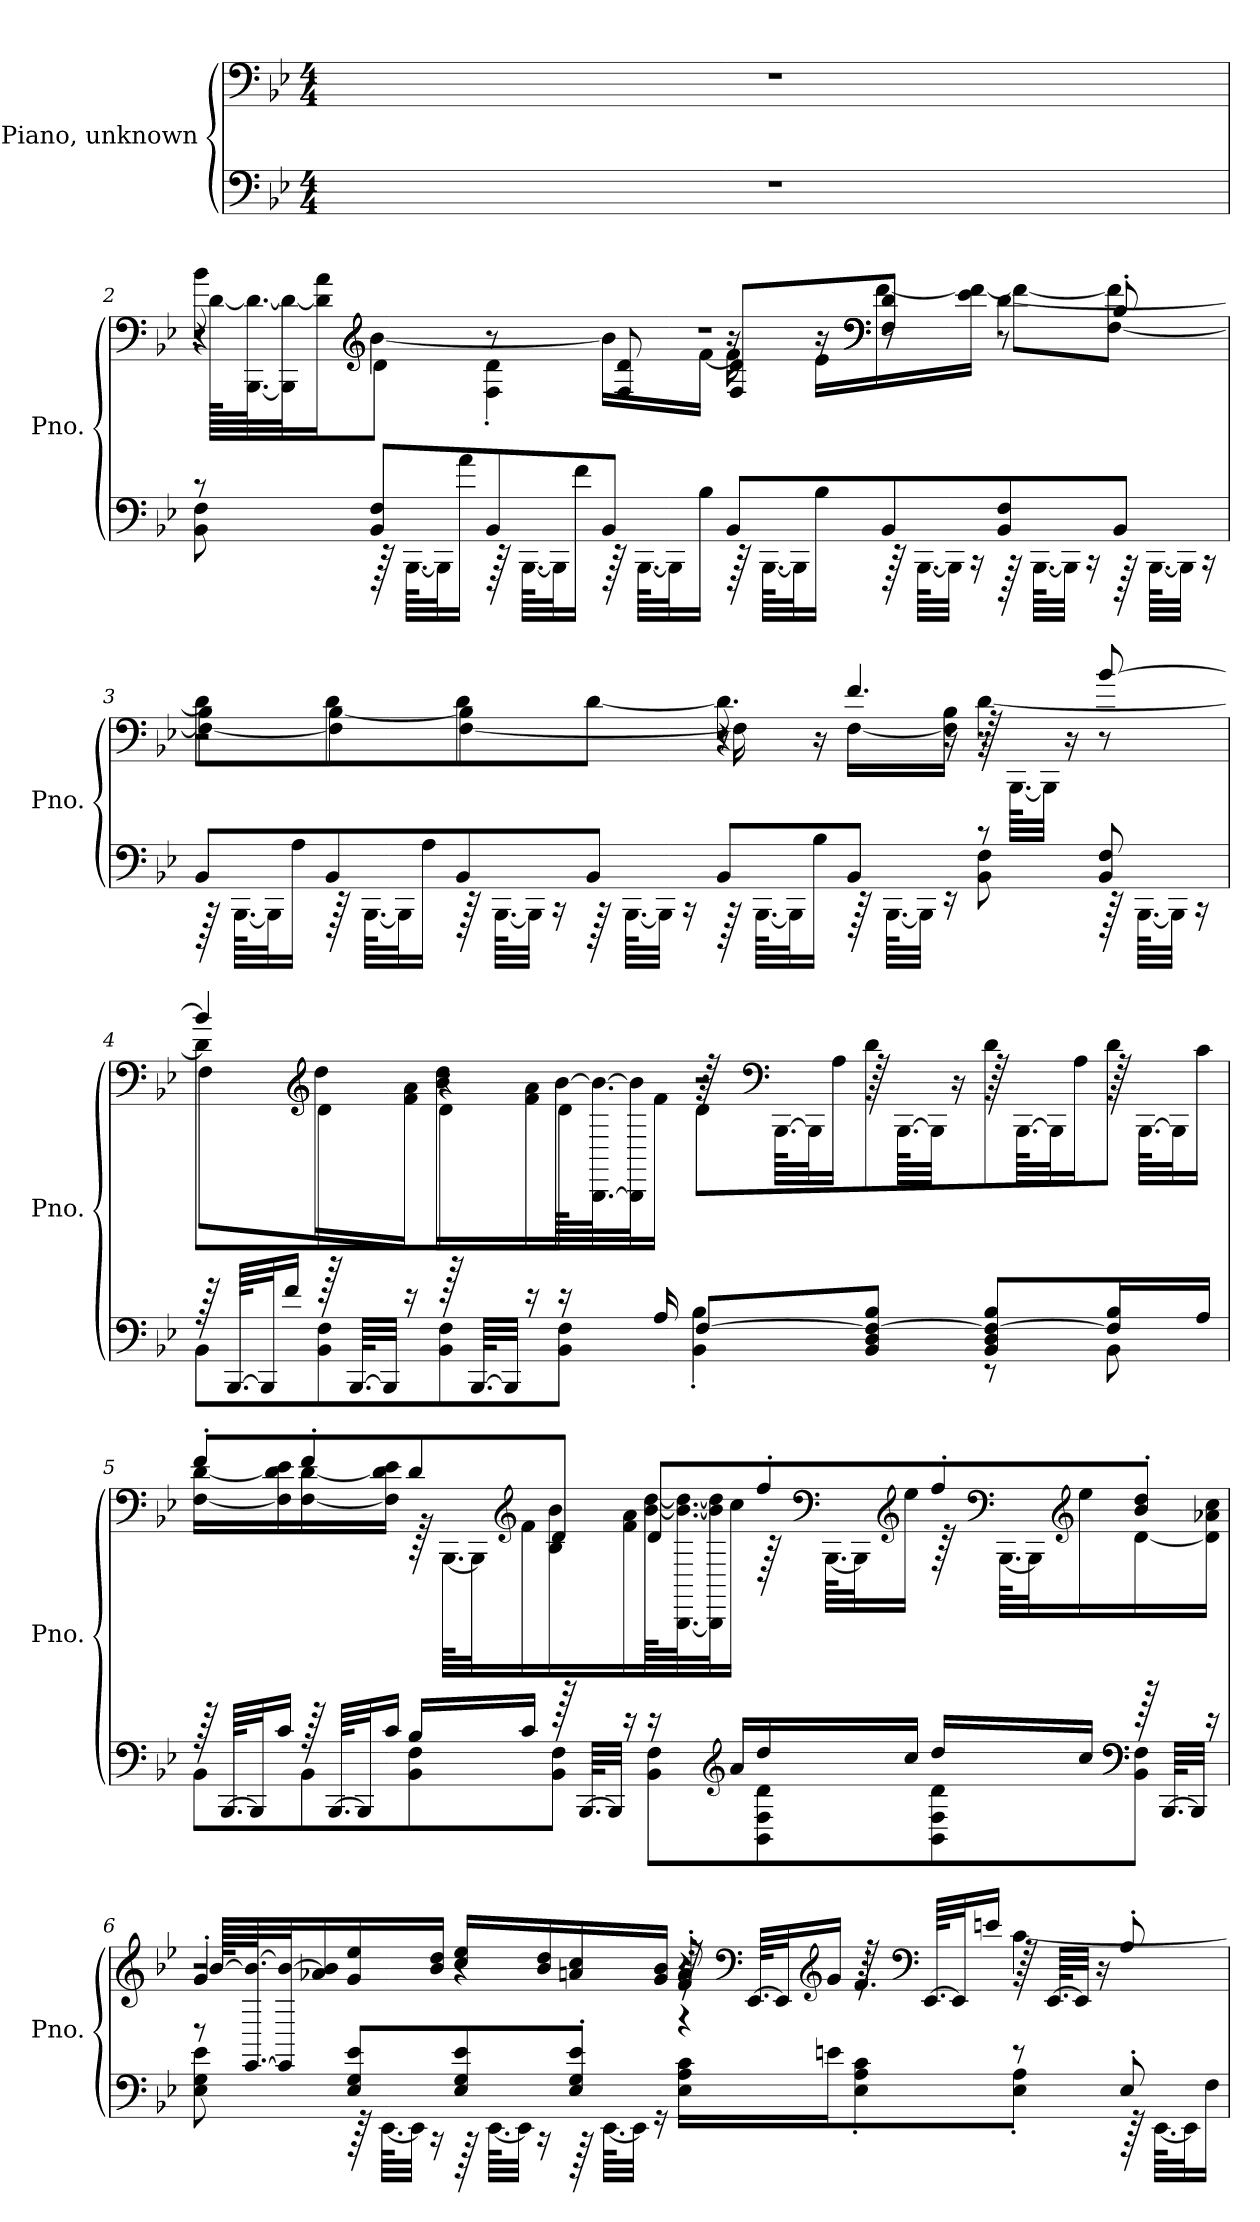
**kern	**kern
*part1	*part1
*staff2	*staff1
*I"Piano, unknown	*
*I'Pno.	*
*clefF4	*clefF4
*k[b-e-]	*k[b-e-]
*M4/4	*M4/4
*MM120	*MM120
=1	=1
1r	1r
!!LO:LB:g=z
=2	=2
*^	*^
*	*	*	*^
*	*	*	*	*^
8r	8BB-\ 8F\	1r	8b-'\	4r	[128d\KLLLL
.	.	.	.	.	[64.BBB-\ 64.d\_J
.	.	.	.	.	32BBB-\] 32d\_J
.	.	.	.	.	16d\] 16a\J
*	*	*clefG2	*	*	*
8BB-/ 8F/L	128r	.	[4b-\	.	8d\J
.	[64.BBB-\KLLL	.	.	.	.
.	32BBB-\J]	.	.	.	.
.	16a\JJ	.	.	.	.
8BB-/	128r	.	.	8r	4F\' 4d\'
.	[64.BBB-\KLLL	.	.	.	.
.	32BBB-\J]	.	.	.	.
.	16f\JJ	.	.	.	.
8BB-/J	128r	.	16b-\LL]	8F/ 8d/	.
.	[64.BBB-\KLLL	.	.	.	.
.	32BBB-\J]	.	.	.	.
.	16B-\JJ	.	[16f\JJ	.	.
8BB-/L	128r	.	16f\]	8F/ 8d/L	16r
.	[64.BBB-\KLLL	.	.	.	.
.	32BBB-\J]	.	.	.	.
.	16B-\JJ	.	16r	.	16e-\LL
*	*	*clefF4	*	*	*
8BB-/	128r	.	8r	8F/ 8d/J	[16f\
.	[64.BBB-\KLLL	.	.	.	.
.	32BBB-\JJJ]	.	.	.	.
.	16r	.	.	.	16e-\ 16f\_JJ
8BB-/ 8F/	128r	.	[4d\	8r	8f\L_
.	[64.BBB-\KLLL	.	.	.	.
.	32BBB-\JJJ]	.	.	.	.
.	16r	.	.	.	.
8BB-/J	128r	.	.	8B-'/	[8F\ 8f\]J
.	[64.BBB-\KLLL	.	.	.	.
.	32BBB-\JJJ]	.	.	.	.
.	16r	.	.	.	.
!!LO:LB:g=z	!!	!!	!!
=3	=3	=3	=3	=3	=3
8BB-/L	128r	2r	8d\L]	2r	8F\_ 8B-\L
.	[64.BBB-\KLLL	.	.	.	.
.	32BBB-\J]	.	.	.	.
.	16A\JJ	.	.	.	.
8BB-/	128r	.	8d\	.	8F\] [8B-\J
.	[64.BBB-\KLLL	.	.	.	.
.	32BBB-\J]	.	.	.	.
.	16A\JJ	.	.	.	.
8BB-/	128r	.	8d\	.	[4F\ 4B-\]
.	[64.BBB-\KLLL	.	.	.	.
.	32BBB-\JJJ]	.	.	.	.
.	16r	.	.	.	.
8BB-/J	128r	.	[8d\J	.	.
.	[64.BBB-\KLLL	.	.	.	.
.	32BBB-\JJJ]	.	.	.	.
.	16r	.	.	.	.
8BB-/L	128r	4r	8.d\]	8r	16F\]
.	[64.BBB-\KLLL	.	.	.	.
.	32BBB-\J]	.	.	.	.
.	16B-\JJ	.	.	.	16r
8BB-/J	128r	.	.	4.f/	[16F\LL
.	[64.BBB-\KLLL	.	.	.	.
.	32BBB-\JJJ]	.	.	.	.
.	16r	.	16r	.	16F\] 16B-\JJ
8r	8BB-\ 8F\	8r	[4d\	.	128r
.	.	.	.	.	[64.BBB-\KLLL
.	.	.	.	.	32BBB-\JJJ]
.	.	.	.	.	16r
8BB-/ 8F/	128r	[8b-/	.	.	8r
.	[64.BBB-\KLLL	.	.	.	.
.	32BBB-\JJJ]	.	.	.	.
.	16r	.	.	.	.
*	*	*	*	*v	*v
!!LO:LB:g=z
=4	=4	=4	=4	=4
128r	8BB-\L	4b-/]	8d\L]	8F\L
[64.BBB-/KLLL	.	.	.	.
32BBB-/J]	.	.	.	.
16f/JJ	.	.	.	.
*	*	*clefG2	*	*
128r	8BB-\ 8F\	.	8d\	16dd\L
[64.BBB-/KLLL	.	.	.	.
32BBB-/JJJ]	.	.	.	.
16r	.	.	.	16f\ 16a\JJ
128r	8BB-\ 8F\	4r	8d\	16b-\ 16dd\LL
[64.BBB-/KLLL	.	.	.	.
32BBB-/JJJ]	.	.	.	.
16r	.	.	.	16f\ 16a\
16r	8BB-\ 8F\J	.	8d\J	[128b-\KLL
.	.	.	.	[64.BBB-\ 64.b-\_J
.	.	.	.	32BBB-\] 32b-\]J
16A/	.	.	.	16f\JJ
[8F/L	4BB-\' 4B-\'	2r	8d\L	128r
*	*	*clefF4	*	*
.	.	.	.	[64.BBB-\KLLL
.	.	.	.	32BBB-\J]
.	.	.	.	16A\JJ
8BB-/ 8D/ 8F/_ 8B-/J	.	.	8d\	128r
.	.	.	.	[64.BBB-\KLLL
.	.	.	.	32BBB-\JJJ]
.	.	.	.	16r
8BB-/ 8D/ 8F/_ 8B-/L	8r	.	8d\	128r
.	.	.	.	[64.BBB-\KLLL
.	.	.	.	32BBB-\J]
.	.	.	.	16A\JJ
16F/] 16B-/L	8BB-\	.	8d\J	128r
.	.	.	.	[64.BBB-\KLLL
.	.	.	.	32BBB-\J]
16A/JJ	.	.	.	16c\JJ
*	*	*	*v	*v
!!LO:LB:g=z
=5	=5	=5	=5
128r	8BB-\L	8f'/L	[16F\ [16d\LL
[64.BBB-/KLLL	.	.	.
32BBB-/J]	.	.	.
16c/JJ	.	.	16F\] 16d\] 16e-\
128r	8BB-\	8f'/	[16F\ [16d\
[64.BBB-/KLLL	.	.	.
32BBB-/J]	.	.	.
16c/JJ	.	.	16F\] 16d\] 16e-\JJ
16B-/LL	8BB-\ 8F\	8d/	128r
.	.	.	[64.BBB-\KLLL
.	.	.	32BBB-\J]
*	*	*clefG2	*
16c/JJ	.	.	16f\
128r	8BB-\ 8F\J	8d/J	16B-\ 16b-\
[64.BBB-/KLLL	.	.	.
32BBB-/JJJ]	.	.	.
16r	.	.	16f\ 16a\
16r	8BB-\ 8F\L	8d/L	[128b-\ [128dd\KLL
.	.	.	[64.BBB-\ 64.b-\_ 64.dd\_J
.	.	.	32BBB-\] 32b-\] 32dd\]J
*clefG2	*	*	*
16a/LL	.	.	16cc\JJ
16dd/	8BB-\ 8F\ 8d\	8ff'/	128r
*	*	*clefF4	*
.	.	.	[64.BBB-\KLLL
.	.	.	32BBB-\J]
*	*	*clefG2	*
16cc/JJ	.	.	16ee-\JJ
16dd/LL	8BB-\ 8F\ 8d\	8ff'/	128r
*	*	*clefF4	*
.	.	.	[64.BBB-\KLLL
.	.	.	32BBB-\J]
*	*	*clefG2	*
16cc/JJ	.	.	16ee-\
*clefF4	*	*	*
128r	8BB-\ 8F\J	8b-/' 8dd/'J	[16d\
[64.BBB-/KLLL	.	.	.
32BBB-/JJJ]	.	.	.
16r	.	.	16d\] 16a-X\ 16cc\JJ
!!LO:LB:g=z
=6	=6	=6	=6
*	*	*	*^
8r	8E-\ 8G\ 8e-\	4g'/	2r	[128b-/KLLLL
.	.	.	.	[64.EE-/ 64.b-/_J
.	.	.	.	32EE-/] 32b-/_J
.	.	.	.	16a-X/ 16b-/]
8E-/ 8G/ 8e-/L	128r	.	.	16g/ 16ee-/
.	[64.EE-\KLLL	.	.	.
.	32EE-\JJJ]	.	.	.
.	16r	.	.	16b-/ 16dd/JJ
8E-/ 8G/ 8e-/	128r	4r	.	16cc/ 16ee-/LL
.	[64.EE-\KLLL	.	.	.
.	32EE-\JJJ]	.	.	.
.	16r	.	.	16b-/ 16dd/
8E-/' 8G/' 8e-/'J	128r	.	.	16an/ 16cc/
.	[64.EE-\KLLL	.	.	.
.	32EE-\JJJ]	.	.	.
.	16r	.	.	16g/ 16b-/JJ
4r	16E-\ 16A\ 16c\LL	8f/' 8a/'	4r	128r
*	*	*clefF4	*	*
.	.	.	.	[64.EE-/KLLL
.	.	.	.	32EE-/J]
*	*	*clefG2	*	*
.	16en\J	.	.	16g/JJ
.	8E-\' 8A\' 8c\'	4.f/	.	128r
*	*	*clefF4	*	*
.	.	.	.	[64.EE-/KLLL
.	.	.	.	32EE-/J]
.	.	.	.	16en/JJ
8r	8E-\' 8A\'J	.	[4c\	128r
.	.	.	.	[64.EE-/KLLL
.	.	.	.	32EE-/JJJ]
.	.	.	.	16r
8E-'/	128r	.	.	8A'/
.	[64.EE-\KLLL	.	.	.
.	32EE-\J]	.	.	.
.	16F\JJ	.	.	.
*v	*v	*	*	*
*	*v	*v	*v
=	=
*-	*-
